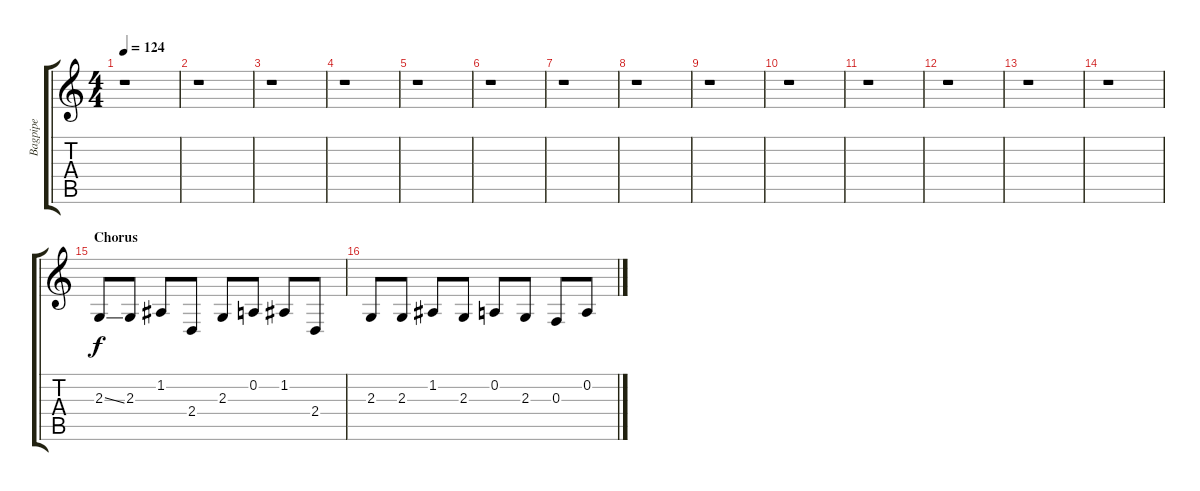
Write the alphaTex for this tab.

\track ("Bagpipe" "Bagpipe") {instrument bagpipe}
\staff {score tabs}
\tuning (D4 A3 F3 C3 G2 D2) {hide}
\ts (4 4)
\tempo 124
\clef g2
\ks c
r.1{dy f} |
r.1 |
r.1 |
r.1 |
r.1 |
r.1 |
r.1 |
r.1 |
r.1 |
r.1 |
r.1 |
r.1 |
r.1 |
r.1 |
\section ("" "Chorus")
2.3{ss}.8 2.3.8 1.2.8 2.4.8 2.3.8 0.2.8 1.2.8 2.4.8 |
2.3.8 2.3.8 1.2.8 2.3.8 0.2.8 2.3.8 0.3.8 0.2.8
